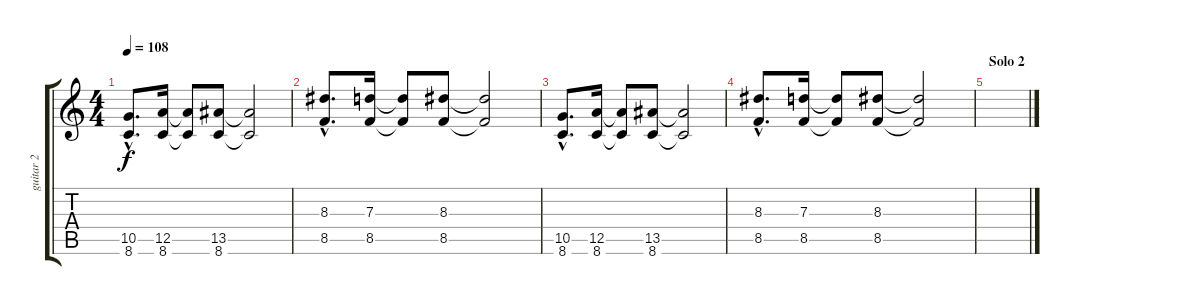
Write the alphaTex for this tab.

\track ("guitar 2" "guitar 2") {instrument distortionguitar}
\staff {score tabs}
\tuning (E4 B3 G3 D3 A2 E2) {hide}
\ts (4 4)
\tempo 108
\clef g2
\ks c
(10.5{hac} 8.6{hac}).8{d dy f} (12.5 8.6).16 (12.5{t} 8.6{t}).8 (13.5 8.6).8 (13.5{t} 8.6{t}).2 |
(8.3{hac} 8.5{hac}).8{d} (7.3 8.5).16 (7.3{t} 8.5{t}).8 (8.3 8.5).8 (8.3{t} 8.5{t}).2 |
(10.5{hac} 8.6{hac}).8{d} (12.5 8.6).16 (12.5{t} 8.6{t}).8 (13.5 8.6).8 (13.5{t} 8.6{t}).2 |
(8.3{hac} 8.5{hac}).8{d} (7.3 8.5).16 (7.3{t} 8.5{t}).8 (8.3 8.5).8 (8.3{t} 8.5{t}).2 |
\section ("" "Solo 2")
